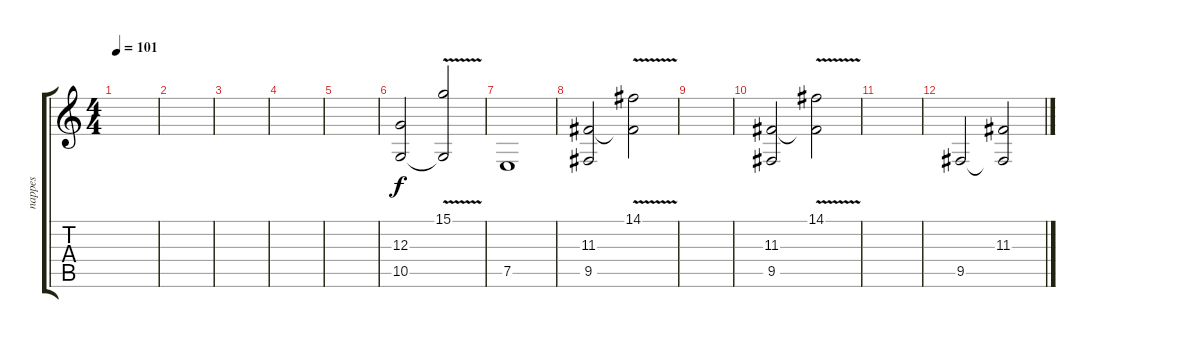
\track ("nappes" "nappes") {instrument lead3calliope}
\staff {score tabs}
\tuning (E4 B3 G3 D3 A2 E2) {hide}
\ts (4 4)
\tempo 101
\clef g2
\ks c
|
|
|
|
|
(12.3 10.5).2 (15.1{v} 10.5{t}).2 |
7.5.1 |
(11.3 9.5).2 (14.1{v} 11.3{t}).2 |
|
(11.3 9.5).2 (14.1{v} 11.3{t}).2 |
|
9.5.2 (11.3 9.5{t}).2
